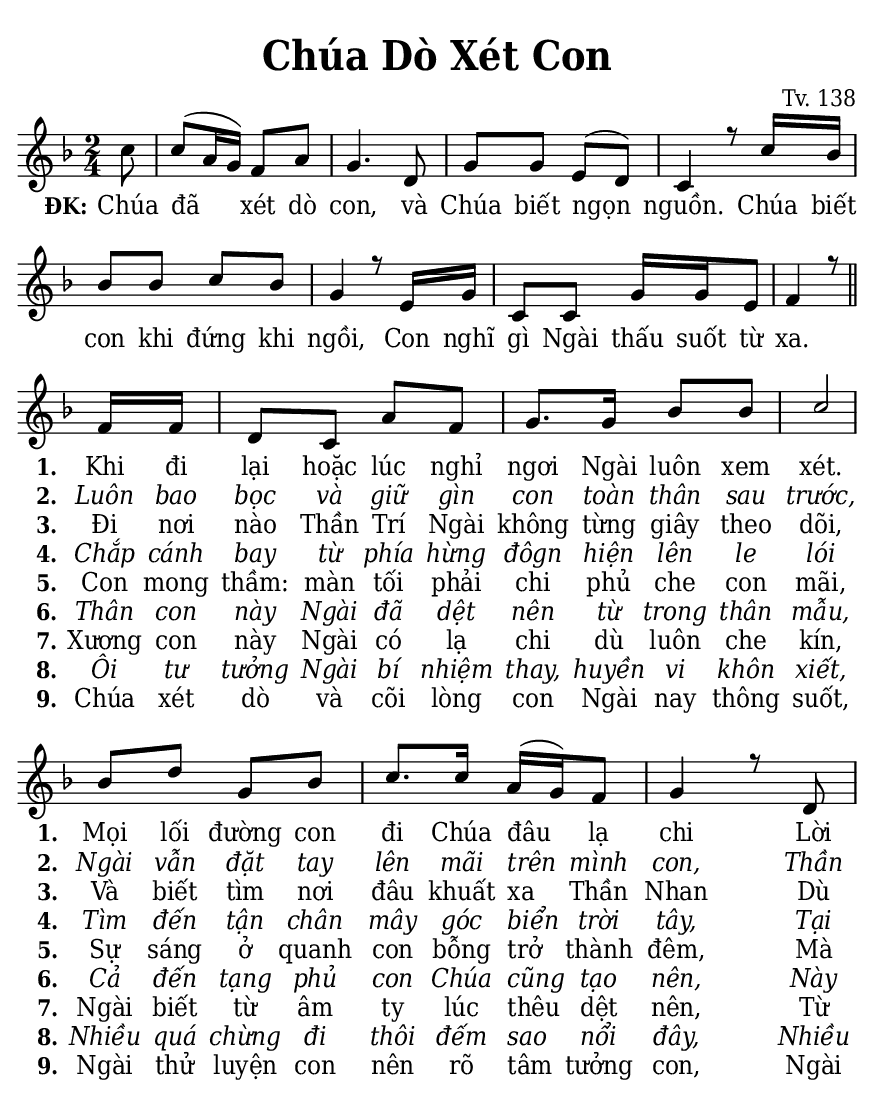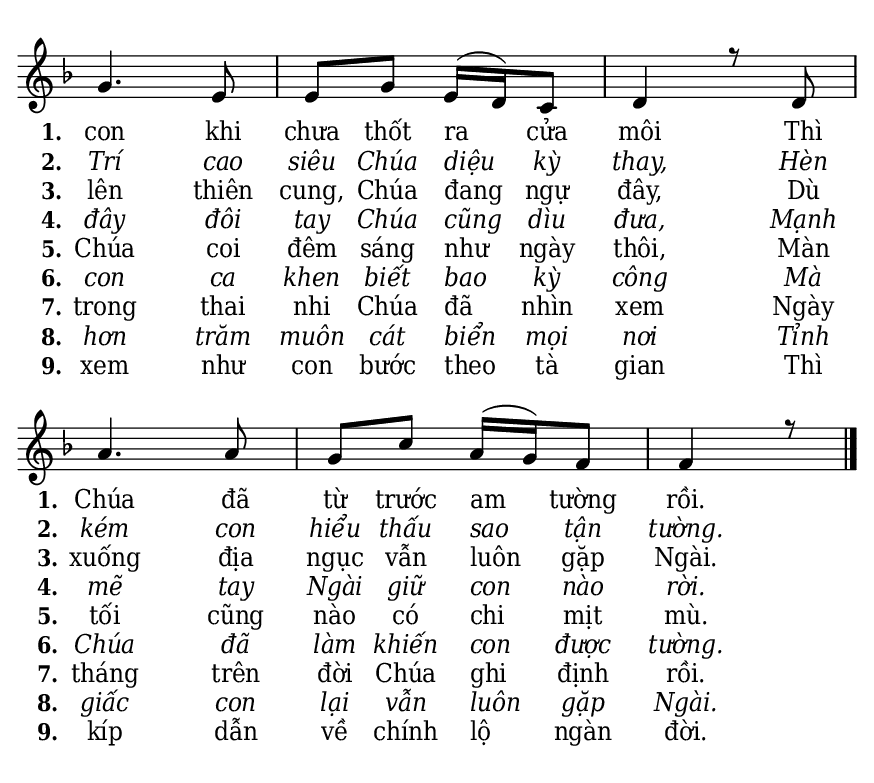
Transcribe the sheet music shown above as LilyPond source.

% Cài đặt chung\
\version "2.22.1"
\include "english.ly"

\header {
  title = \markup { \fontsize #1 "Chúa Dò Xét Con" }
  composer = "Tv. 138"
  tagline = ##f
}

% mã nguồn cho những chức năng chưa hỗ trợ trong phiên bản lilypond hiện tại
% cung cấp bởi cộng đồng lilypond khi gửi email đến lilypond-user@gnu.org
% Đổi kích thước nốt cho bè phụ
notBePhu =
#(define-music-function (font-size music) (number? ly:music?)
   (for-some-music
     (lambda (m)
       (if (music-is-of-type? m 'rhythmic-event)
           (begin
             (set! (ly:music-property m 'tweaks)
                   (cons `(font-size . ,font-size)
                         (ly:music-property m 'tweaks)))
             #t)
           #f))
     music)
   music)

% in số phiên khúc trên mỗi dòng
#(define (add-grob-definition grob-name grob-entry)
     (set! all-grob-descriptions
           (cons ((@@ (lily) completize-grob-entry)
                  (cons grob-name grob-entry))
                 all-grob-descriptions)))

#(add-grob-definition
    'StanzaNumberSpanner
    `((direction . ,LEFT)
      (font-series . bold)
      (padding . 1.0)
      (side-axis . ,X)
      (stencil . ,ly:text-interface::print)
      (X-offset . ,ly:side-position-interface::x-aligned-side)
      (Y-extent . ,grob::always-Y-extent-from-stencil)
      (meta . ((class . Spanner)
               (interfaces . (font-interface
                              side-position-interface
                              stanza-number-interface
                              text-interface))))))

\layout {
    \context {
      \Global
      \grobdescriptions #all-grob-descriptions
    }
    \context {
      \Score
      \remove Stanza_number_align_engraver
      \consists
        #(lambda (context)
           (let ((texts '())
                 (syllables '()))
             (make-engraver
              (acknowledgers
               ((stanza-number-interface engraver grob source-engraver)
                  (set! texts (cons grob texts)))
               ((lyric-syllable-interface engraver grob source-engraver)
                  (set! syllables (cons grob syllables))))
              ((stop-translation-timestep engraver)
                 (for-each
                  (lambda (text)
                    (for-each
                     (lambda (syllable)
                       (ly:pointer-group-interface::add-grob
                        text
                        'side-support-elements
                        syllable))
                     syllables))
                  texts)
                 (set! syllables '())))))
    }
    \context {
      \Lyrics
      \remove Stanza_number_engraver
      \consists
        #(lambda (context)
           (let ((text #f)
                 (last-stanza #f))
             (make-engraver
              ((process-music engraver)
                 (let ((stanza (ly:context-property context 'stanza #f)))
                   (if (and stanza (not (equal? stanza last-stanza)))
                       (let ((column (ly:context-property context
'currentCommandColumn)))
                         (set! last-stanza stanza)
                         (if text
                             (ly:spanner-set-bound! text RIGHT column))
                         (set! text (ly:engraver-make-grob engraver
'StanzaNumberSpanner '()))
                         (ly:grob-set-property! text 'text stanza)
                         (ly:spanner-set-bound! text LEFT column)))))
              ((finalize engraver)
                 (if text
                     (let ((column (ly:context-property context
'currentCommandColumn)))
                       (ly:spanner-set-bound! text RIGHT column)))))))
      \override StanzaNumberSpanner.horizon-padding = 10000
    }
}

stanzaReminderOff =
  \temporary \override StanzaNumberSpanner.after-line-breaking =
     #(lambda (grob)
        ;; Can be replaced with (not (first-broken-spanner? grob)) in 2.23.
        (if (let ((siblings (ly:spanner-broken-into (ly:grob-original grob))))
              (and (pair? siblings)
                   (not (eq? grob (car siblings)))))
            (ly:grob-suicide! grob)))

stanzaReminderOn = \undo \stanzaReminderOff
% kết thúc mã nguồn

% Nhạc phiên khúc
nhacPhienKhucSop = \relative c'' {
  \autoPageBreaksOff
  \partial 8 c8 |
  c (a16 g) f8 a |
  g4. d8 |
  g g e (d) |
  c4 r8 c'16 bf |
  bf8 bf c bf |
  g4 r8 e16 g |
  c,8 c g'16 g e8 |
  f4 r8 \bar "||" \break
  
  f16 f |
  d8 c a' f |
  g8. g16 bf8 bf |
  c2 |
  bf8 d g, bf |
  c8. c16 a (g) f8 |
  g4 r8 d |
  
  \pageBreak
  
  g4. e8 |
  e g e16 (d) c8 |
  d4 r8 d |
  a'4. a8 |
  g c a16 (g) f8 |
  f4 r8 \bar "|."
}

nhacPhienKhucAlto = \relative c' {
  
}

% Lời phiên khúc
loiPhienKhucSop = \lyrics {
  \stanzaReminderOff
  \set stanza = "ĐK:"
  Chúa đã xét dò con,
  và Chúa biết ngọn nguồn.
  Chúa biết con khi đứng khi ngồi,
  Con nghĩ gì Ngài thấu suốt từ xa.
  \stanzaReminderOn
  <<
    {
      \set stanza = "1."
      Khi đi lại hoặc lúc nghỉ ngơi
      Ngài luôn xem xét.
      Mọi lối đường con đi Chúa đâu lạ chi
      Lời con khi chưa thốt ra cửa môi
      Thì Chúa đã từ trước am tường rồi.
    }
    \new Lyrics {
	    \set associatedVoice = "beSop"
	    \set stanza = "2."
      \override Lyrics.LyricText.font-shape = #'italic
	    Luôn bao bọc và giữ gìn con
	    toàn thân sau trước,
	    Ngài vẫn đặt tay lên mãi trên mình con,
	    Thần Trí cao siêu Chúa diệu kỳ thay,
	    Hèn kém con hiểu thấu sao tận tường.
    }
    \new Lyrics {
	    \set associatedVoice = "beSop"
	    \set stanza = "3."
	    Đi nơi nào Thần Trí Ngài không từng giây theo dõi,
	    Và biết tìm nơi đâu khuất xa Thần Nhan
	    Dù lên thiên cung, Chúa đang ngự đây,
	    Dù xuống địa ngục vẫn luôn gặp Ngài.
    }
    \new Lyrics {
	    \set associatedVoice = "beSop"
	    \set stanza = "4."
      \override Lyrics.LyricText.font-shape = #'italic
	    Chắp cánh bay từ phía hừng đôgn hiện lên le lói
	    Tìm đến tận chân mây góc biển trời tây,
	    Tại đây đôi tay Chúa cũng dìu đưa,
	    Mạnh mẽ tay Ngài giữ con nào rời.
    }
    \new Lyrics {
	    \set associatedVoice = "beSop"
	    \set stanza = "5."
	    Con mong thầm:
	    màn tối phải chi phủ che con mãi,
	    Sự sáng ở quanh con bỗng trở thành đêm,
	    Mà Chúa coi đêm sáng như ngày thôi,
	    Màn tối cũng nào có chi mịt mù.
    }
    \new Lyrics {
	    \set associatedVoice = "beSop"
	    \set stanza = "6."
      \override Lyrics.LyricText.font-shape = #'italic
	    Thân con này Ngài đã dệt nên từ trong thân mẫu,
	    Cả đến tạng phủ con Chúa cũng tạo nên,
	    Này con ca khen biết bao kỳ công
	    Mà Chúa đã làm khiến con được tường.
    }
    \new Lyrics {
	    \set associatedVoice = "beSop"
	    \set stanza = "7."
	    Xương con này Ngài có lạ chi dù luôn che kín,
	    Ngài biết từ âm ty lúc thêu dệt nên,
	    Từ trong thai nhi Chúa đã nhìn xem
	    Ngày tháng trên đời Chúa ghi định rồi.
    }
    \new Lyrics {
	    \set associatedVoice = "beSop"
	    \set stanza = "8."
      \override Lyrics.LyricText.font-shape = #'italic
	    Ôi tư tưởng Ngài bí nhiệm thay,
	    huyền vi khôn xiết,
	    Nhiều quá chừng đi thôi đếm sao nổi đây,
	    Nhiều hơn trăm muôn cát biển mọi nơi
	    Tỉnh giấc con lại vẫn luôn gặp Ngài.
    }
    \new Lyrics {
	    \set associatedVoice = "beSop"
	    \set stanza = "9."
	    Chúa xét dò và cõi lòng con Ngài nay thông suốt,
	    Ngài thử luyện con nên rõ tâm tưởng con,
	    Ngài xem như con bước theo tà gian
	    Thì kíp dẫn về chính lộ ngàn đời.
    }
  >>
}

% Dàn trang
\paper {
  #(set-paper-size "a5")
  top-margin = 10\mm
  bottom-margin = 3\mm
  left-margin = 3\mm
  right-margin = 3\mm
  indent = #0
  #(define fonts
	 (make-pango-font-tree "Deja Vu Serif Condensed"
	 		       "Deja Vu Serif Condensed"
			       "Deja Vu Serif Condensed"
			       (/ 20 20)))
  print-page-number = ##f
  system-system-spacing = #'((basic-distance . 0.1) (padding . 3))
  ragged-bottom = ##t
  %page-count = #1
}

TongNhip = {
  \key f \major \time 2/4
  \set Timing.beamExceptions = #'()
  \set Timing.baseMoment = #(ly:make-moment 1/4)
}

\score {
  \new ChoirStaff <<
    \new Staff \with {
        \consists "Merge_rests_engraver"
        printPartCombineTexts = ##f
      }
      <<
      \new Voice \TongNhip \partCombine 
        \nhacPhienKhucSop
        \notBePhu -1 { \nhacPhienKhucAlto }
      \new NullVoice = beSop \nhacPhienKhucSop
      \new Lyrics \lyricsto beSop \loiPhienKhucSop
      >>
  >>
  \layout {
    \override Lyrics.LyricSpace.minimum-distance = #1.2
    \override Score.BarNumber.break-visibility = ##(#f #f #f)
    \override Score.SpacingSpanner.uniform-stretching = ##t
  } 
}
